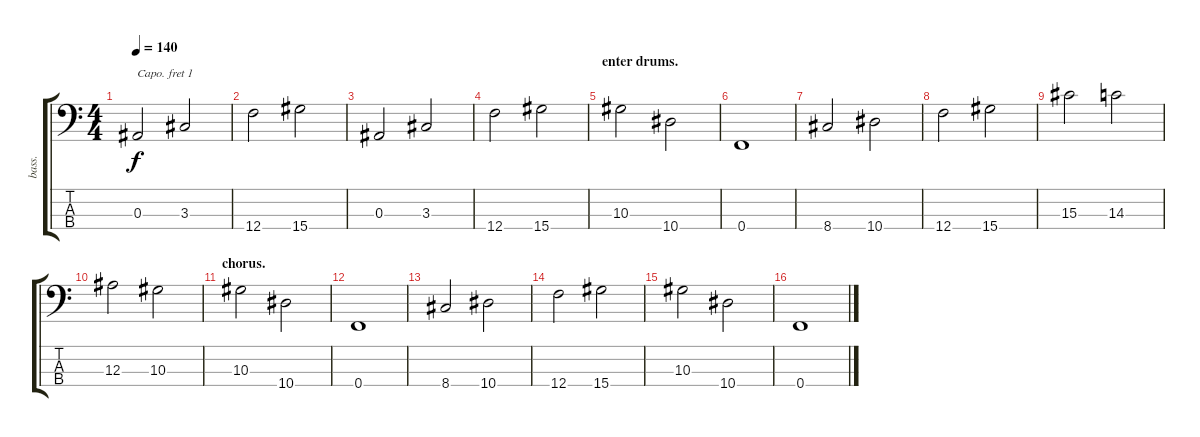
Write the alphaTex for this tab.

\track ("bass." "bass.") {instrument electricbasspick}
\staff {score tabs}
\capo 1
\tuning (G2 D2 A1 E1) {hide}
\ts (4 4)
\tempo 140
\clef f4
\ks c
0.3.2{dy f} 3.3.2 |
12.4.2 15.4.2 |
0.3.2 3.3.2 |
12.4.2 15.4.2 |
\section ("" "enter drums.")
10.3.2 10.4.2 |
0.4.1 |
8.4.2 10.4.2 |
12.4.2 15.4.2 |
15.3.2 14.3.2 |
12.3.2 10.3.2 |
\section ("" "chorus.")
10.3.2 10.4.2 |
0.4.1 |
8.4.2 10.4.2 |
12.4.2 15.4.2 |
10.3.2 10.4.2 |
0.4.1
